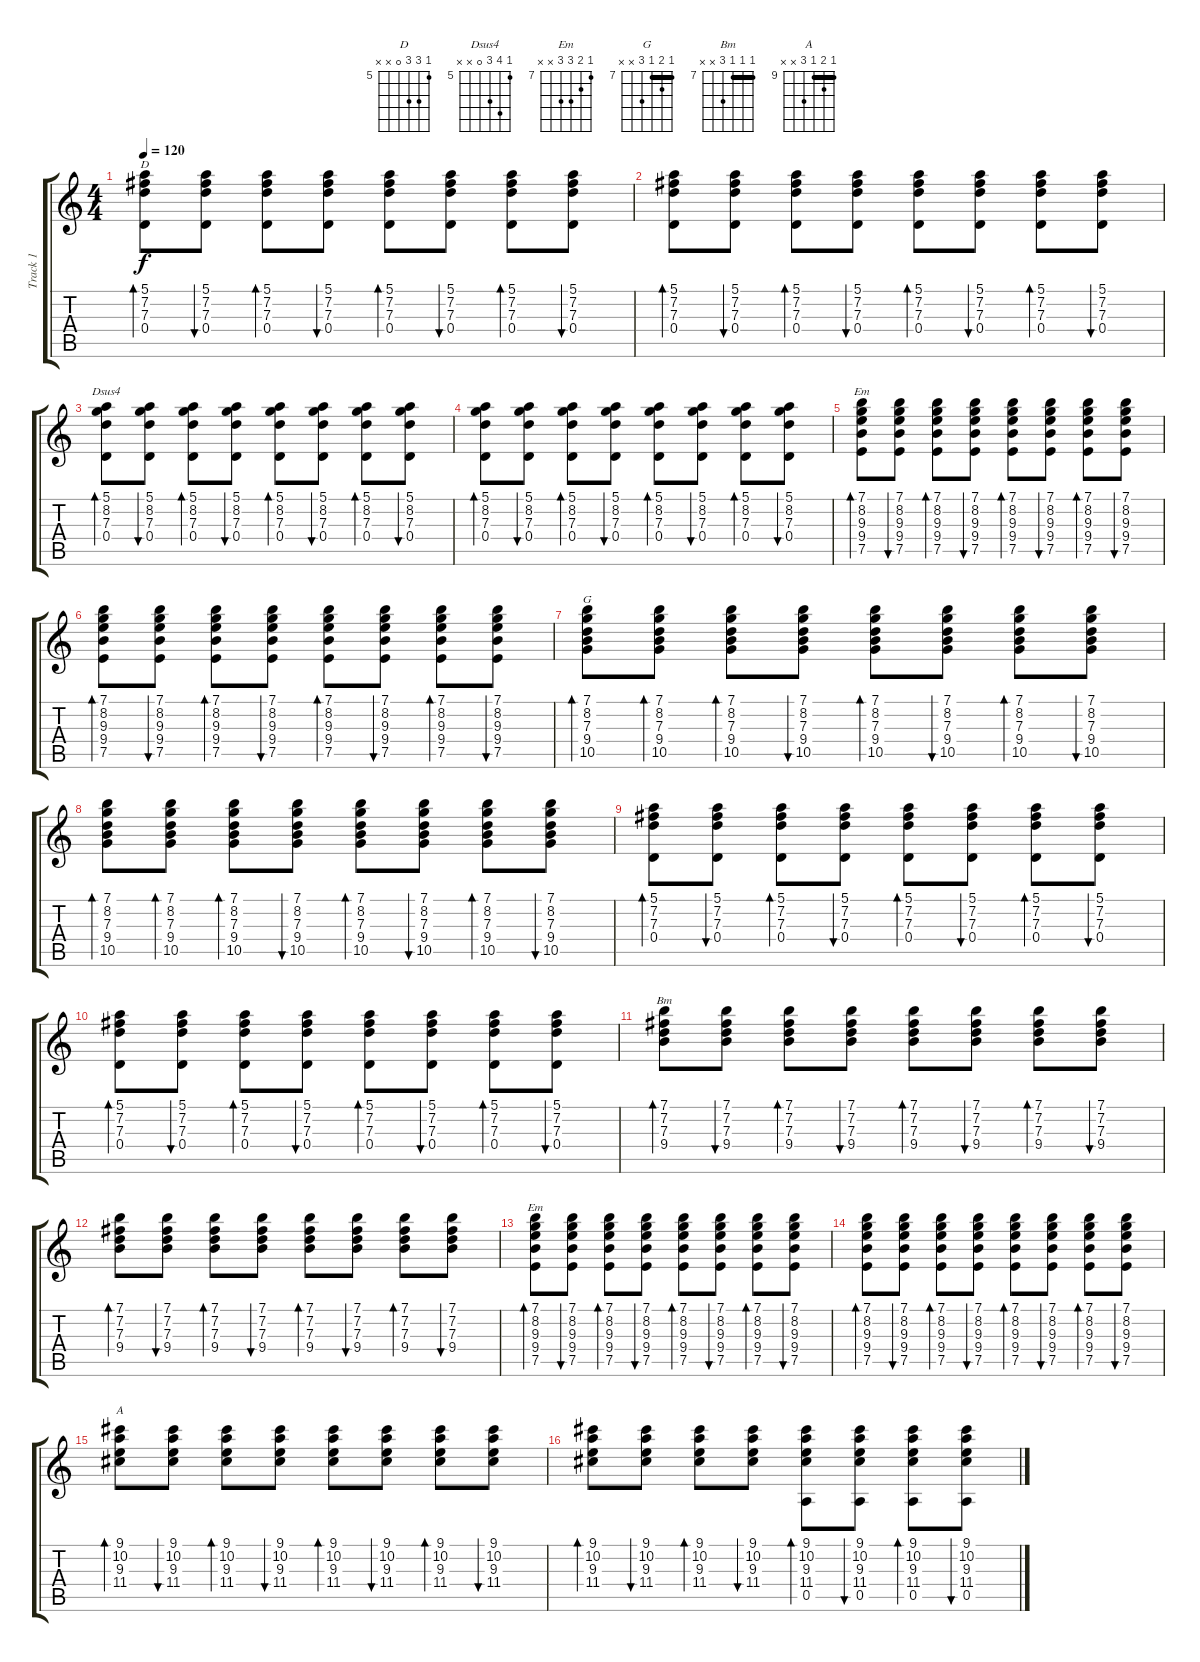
\track ("Track 1" "Track 1") {instrument acousticguitarsteel}
\staff {score tabs}
\tuning (E4 B3 G3 D3 A2 E2) {hide}
\chord ("D" 5 7 7 0 x x) {firstfret 5}
\chord ("Dsus4" 5 8 7 0 x x) {firstfret 5}
\chord ("Em" 7 8 9 x x x) {firstfret 7}
\chord ("G" 7 8 7 9 x x) {firstfret 7 barre 7}
\chord ("Bm" 7 7 7 9 x x) {firstfret 7 barre 7}
\chord ("Em" 7 8 9 9 x x) {firstfret 7}
\chord ("A" 9 10 9 11 x x) {firstfret 9 barre 9}
\ts (4 4)
\tempo 120
\clef g2
\ks c
(5.1 7.2 7.3 0.4).8{bd 60 ch "D" dy f} (5.1 7.2 7.3 0.4).8{bu 60} (5.1 7.2 7.3 0.4).8{bd 60} (5.1 7.2 7.3 0.4).8{bu 60} (5.1 7.2 7.3 0.4).8{bd 60} (5.1 7.2 7.3 0.4).8{bu 60} (5.1 7.2 7.3 0.4).8{bd 60} (5.1 7.2 7.3 0.4).8{bu 60} |
(5.1 7.2 7.3 0.4).8{bd 60} (5.1 7.2 7.3 0.4).8{bu 60} (5.1 7.2 7.3 0.4).8{bd 60} (5.1 7.2 7.3 0.4).8{bu 60} (5.1 7.2 7.3 0.4).8{bd 60} (5.1 7.2 7.3 0.4).8{bu 60} (5.1 7.2 7.3 0.4).8{bd 60} (5.1 7.2 7.3 0.4).8{bu 60} |
(5.1 8.2 7.3 0.4).8{bd 60 ch "Dsus4"} (5.1 8.2 7.3 0.4).8{bu 60} (5.1 8.2 7.3 0.4).8{bd 60} (5.1 8.2 7.3 0.4).8{bu 60} (5.1 8.2 7.3 0.4).8{bd 60} (5.1 8.2 7.3 0.4).8{bu 60} (5.1 8.2 7.3 0.4).8{bd 60} (5.1 8.2 7.3 0.4).8{bu 60} |
(5.1 8.2 7.3 0.4).8{bd 60} (5.1 8.2 7.3 0.4).8{bu 60} (5.1 8.2 7.3 0.4).8{bd 60} (5.1 8.2 7.3 0.4).8{bu 60} (5.1 8.2 7.3 0.4).8{bd 60} (5.1 8.2 7.3 0.4).8{bu 60} (5.1 8.2 7.3 0.4).8{bd 60} (5.1 8.2 7.3 0.4).8{bu 60} |
(7.1 8.2 9.3 9.4 7.5).8{bd 60 ch "Em"} (7.1 8.2 9.3 9.4 7.5).8{bu 60} (7.1 8.2 9.3 9.4 7.5).8{bd 60} (7.1 8.2 9.3 9.4 7.5).8{bu 60} (7.1 8.2 9.3 9.4 7.5).8{bd 60} (7.1 8.2 9.3 9.4 7.5).8{bu 60} (7.1 8.2 9.3 9.4 7.5).8{bd 60} (7.1 8.2 9.3 9.4 7.5).8{bu 60} |
(7.1 8.2 9.3 9.4 7.5).8{bd 60} (7.1 8.2 9.3 9.4 7.5).8{bu 60} (7.1 8.2 9.3 9.4 7.5).8{bd 60} (7.1 8.2 9.3 9.4 7.5).8{bu 60} (7.1 8.2 9.3 9.4 7.5).8{bd 60} (7.1 8.2 9.3 9.4 7.5).8{bu 60} (7.1 8.2 9.3 9.4 7.5).8{bd 60} (7.1 8.2 9.3 9.4 7.5).8{bu 60} |
(7.1 8.2 7.3 9.4 10.5).8{bd 60 ch "G"} (7.1 8.2 7.3 9.4 10.5).8{bd 60} (7.1 8.2 7.3 9.4 10.5).8{bd 60} (7.1 8.2 7.3 9.4 10.5).8{bu 60} (7.1 8.2 7.3 9.4 10.5).8{bd 60} (7.1 8.2 7.3 9.4 10.5).8{bu 60} (7.1 8.2 7.3 9.4 10.5).8{bd 60} (7.1 8.2 7.3 9.4 10.5).8{bu 60} |
(7.1 8.2 7.3 9.4 10.5).8{bd 60} (7.1 8.2 7.3 9.4 10.5).8{bd 60} (7.1 8.2 7.3 9.4 10.5).8{bd 60} (7.1 8.2 7.3 9.4 10.5).8{bu 60} (7.1 8.2 7.3 9.4 10.5).8{bd 60} (7.1 8.2 7.3 9.4 10.5).8{bu 60} (7.1 8.2 7.3 9.4 10.5).8{bd 60} (7.1 8.2 7.3 9.4 10.5).8{bu 60} |
(5.1 7.2 7.3 0.4).8{bd 60} (5.1 7.2 7.3 0.4).8{bu 60} (5.1 7.2 7.3 0.4).8{bd 60} (5.1 7.2 7.3 0.4).8{bu 60} (5.1 7.2 7.3 0.4).8{bd 60} (5.1 7.2 7.3 0.4).8{bu 60} (5.1 7.2 7.3 0.4).8{bd 60} (5.1 7.2 7.3 0.4).8{bu 60} |
(5.1 7.2 7.3 0.4).8{bd 60} (5.1 7.2 7.3 0.4).8{bu 60} (5.1 7.2 7.3 0.4).8{bd 60} (5.1 7.2 7.3 0.4).8{bu 60} (5.1 7.2 7.3 0.4).8{bd 60} (5.1 7.2 7.3 0.4).8{bu 60} (5.1 7.2 7.3 0.4).8{bd 60} (5.1 7.2 7.3 0.4).8{bu 60} |
(7.1 7.2 7.3 9.4).8{bd 60 ch "Bm"} (7.1 7.2 7.3 9.4).8{bu 60} (7.1 7.2 7.3 9.4).8{bd 60} (7.1 7.2 7.3 9.4).8{bu 60} (7.1 7.2 7.3 9.4).8{bd 60} (7.1 7.2 7.3 9.4).8{bu 60} (7.1 7.2 7.3 9.4).8{bd 60} (7.1 7.2 7.3 9.4).8{bu 60} |
(7.1 7.2 7.3 9.4).8{bd 60} (7.1 7.2 7.3 9.4).8{bu 60} (7.1 7.2 7.3 9.4).8{bd 60} (7.1 7.2 7.3 9.4).8{bu 60} (7.1 7.2 7.3 9.4).8{bd 60} (7.1 7.2 7.3 9.4).8{bu 60} (7.1 7.2 7.3 9.4).8{bd 60} (7.1 7.2 7.3 9.4).8{bu 60} |
(7.1 8.2 9.3 9.4 7.5).8{bd 60 ch "Em"} (7.1 8.2 9.3 9.4 7.5).8{bu 60} (7.1 8.2 9.3 9.4 7.5).8{bd 60} (7.1 8.2 9.3 9.4 7.5).8{bu 60} (7.1 8.2 9.3 9.4 7.5).8{bd 60} (7.1 8.2 9.3 9.4 7.5).8{bu 60} (7.1 8.2 9.3 9.4 7.5).8{bd 60} (7.1 8.2 9.3 9.4 7.5).8{bu 60} |
(7.1 8.2 9.3 9.4 7.5).8{bd 60} (7.1 8.2 9.3 9.4 7.5).8{bu 60} (7.1 8.2 9.3 9.4 7.5).8{bd 60} (7.1 8.2 9.3 9.4 7.5).8{bu 60} (7.1 8.2 9.3 9.4 7.5).8{bd 60} (7.1 8.2 9.3 9.4 7.5).8{bu 60} (7.1 8.2 9.3 9.4 7.5).8{bd 60} (7.1 8.2 9.3 9.4 7.5).8{bu 60} |
(9.1 10.2 9.3 11.4).8{bd 60 ch "A"} (9.1 10.2 9.3 11.4).8{bu 60} (9.1 10.2 9.3 11.4).8{bd 60} (9.1 10.2 9.3 11.4).8{bu 60} (9.1 10.2 9.3 11.4).8{bd 60} (9.1 10.2 9.3 11.4).8{bu 60} (9.1 10.2 9.3 11.4).8{bd 60} (9.1 10.2 9.3 11.4).8{bu 60} |
(9.1 10.2 9.3 11.4).8{bd 60} (9.1 10.2 9.3 11.4).8{bu 60} (9.1 10.2 9.3 11.4).8{bd 60} (9.1 10.2 9.3 11.4).8{bu 60} (9.1 10.2 9.3 11.4 0.5).8{bd 60} (9.1 10.2 9.3 11.4 0.5).8{bu 60} (9.1 10.2 9.3 11.4 0.5).8{bd 60} (9.1 10.2 9.3 11.4 0.5).8{bu 60}
